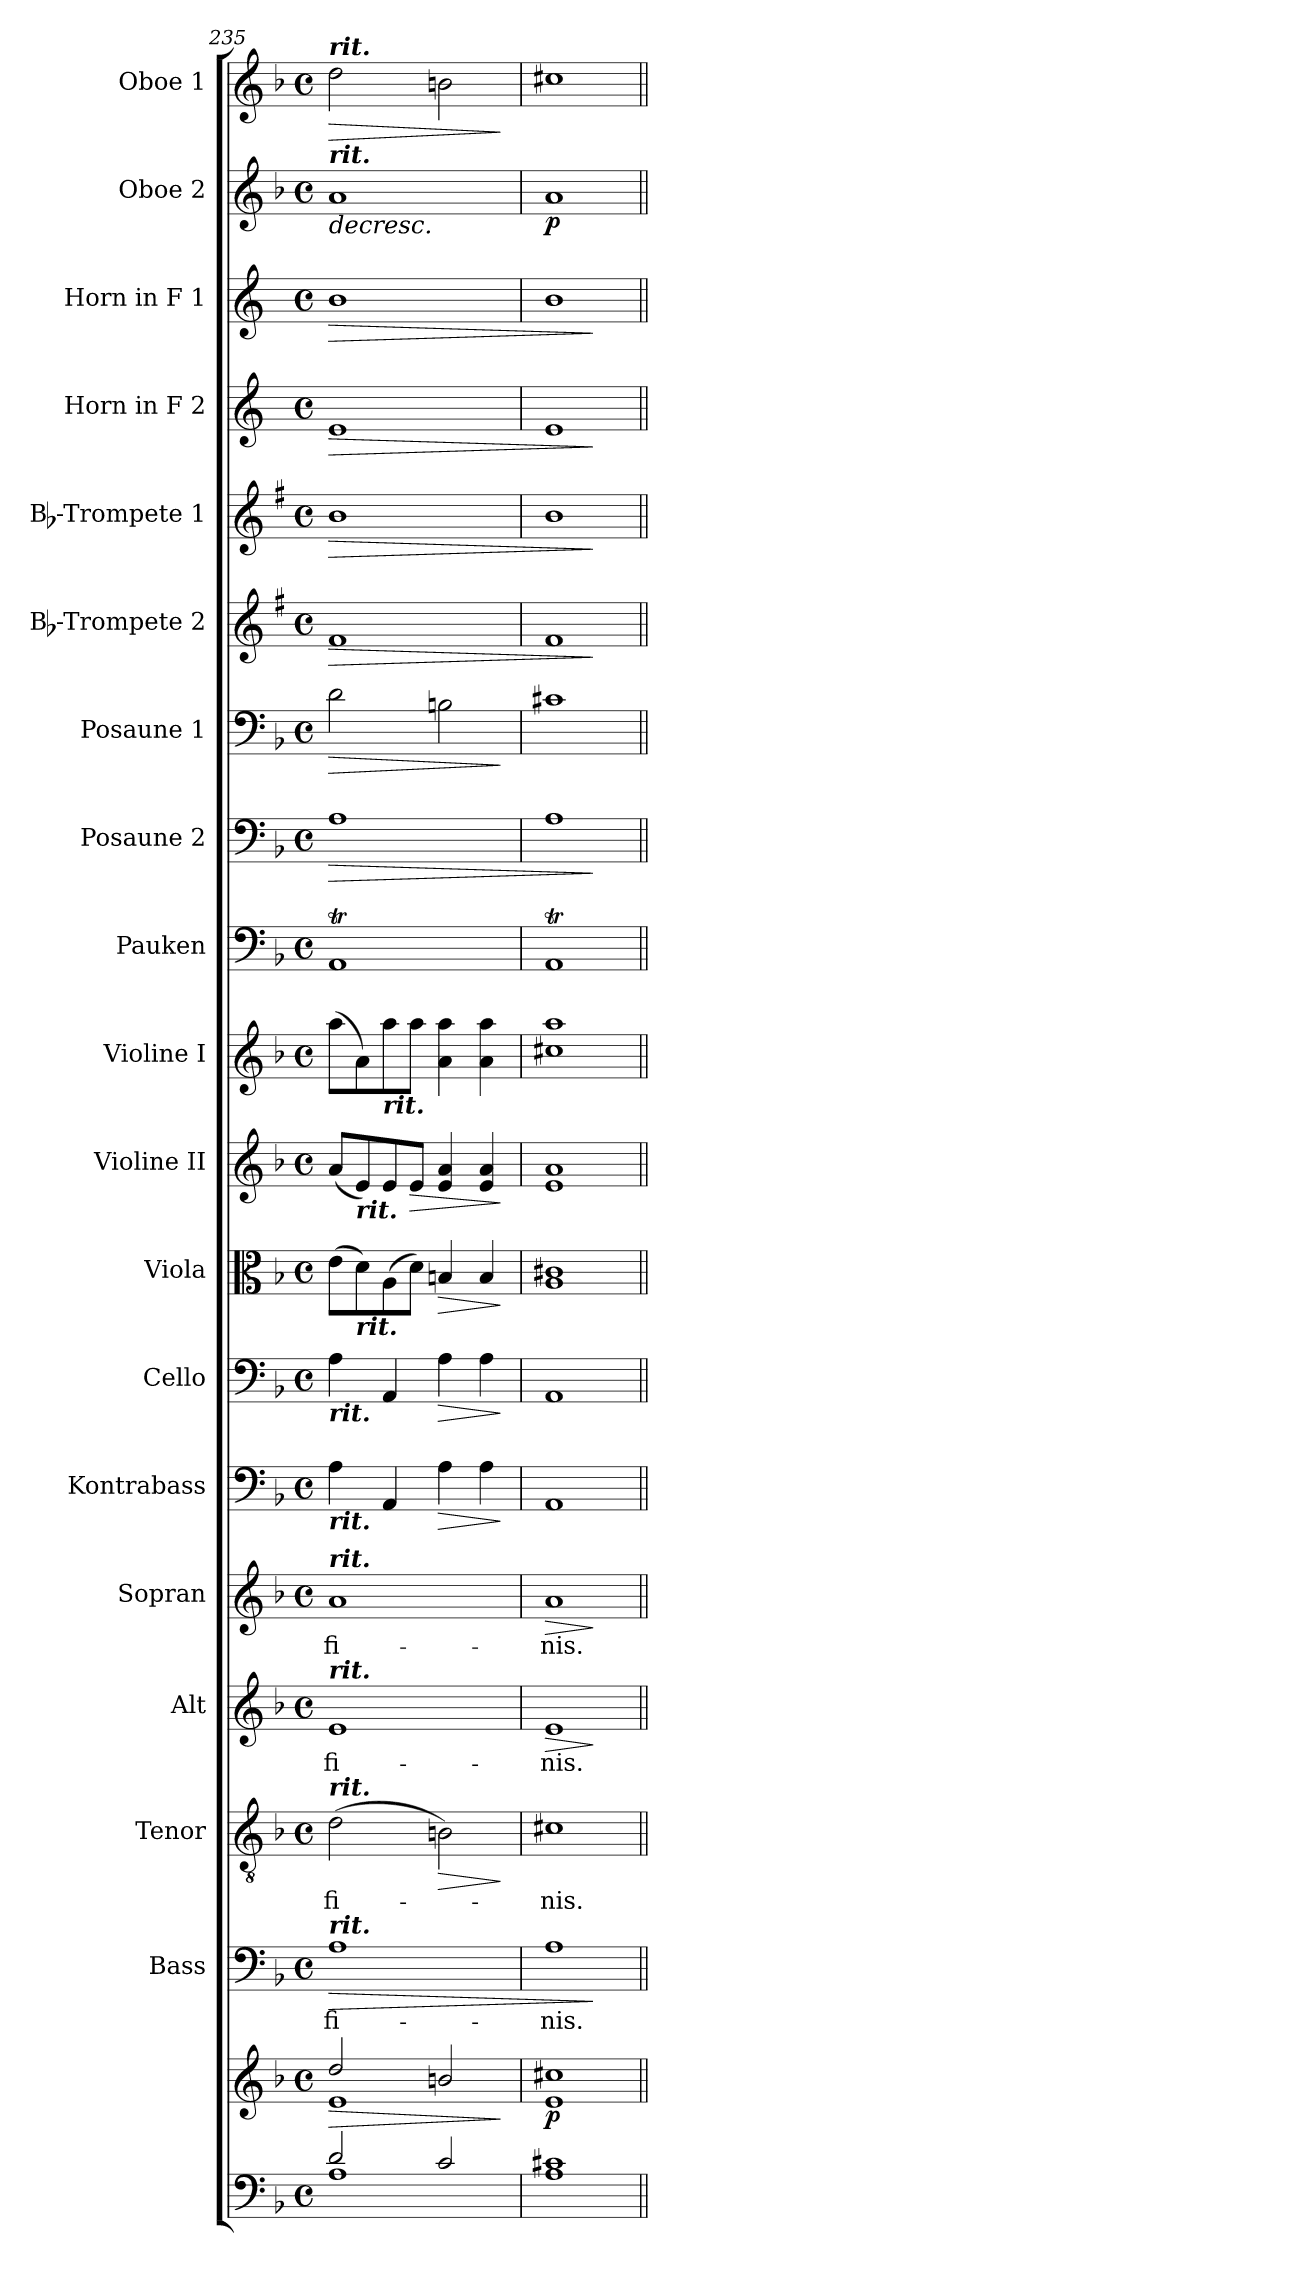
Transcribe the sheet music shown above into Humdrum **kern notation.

**kern	**kern	**dynam	**kern	**text	**dynam	**kern	**text	**dynam	**kern	**text	**dynam	**kern	**text	**dynam	**kern	**dynam	**kern	**dynam	**kern	**dynam	**kern	**dynam	**kern	**kern	**kern	**dynam	**kern	**dynam	**kern	**dynam	**kern	**dynam	**kern	**dynam	**kern	**dynam	**kern	**dynam	**kern	**dynam
*part19	*part19	*part19	*part18	*part18	*part18	*part17	*part17	*part17	*part16	*part16	*part16	*part15	*part15	*part15	*part14	*part14	*part13	*part13	*part12	*part12	*part11	*part11	*part10	*part9	*part8	*part8	*part7	*part7	*part6	*part6	*part5	*part5	*part4	*part4	*part3	*part3	*part2	*part2	*part1	*part1
*staff20	*staff19	*staff19/20	*staff18	*staff18	*staff18	*staff17	*staff17	*staff17	*staff16	*staff16	*staff16	*staff15	*staff15	*staff15	*staff14	*staff14	*staff13	*staff13	*staff12	*staff12	*staff11	*staff11	*staff10	*staff9	*staff8	*staff8	*staff7	*staff7	*staff6	*staff6	*staff5	*staff5	*staff4	*staff4	*staff3	*staff3	*staff2	*staff2	*staff1	*staff1
*	*	*	*I"Bass	*	*	*I"Tenor	*	*	*I"Alt	*	*	*I"Sopran	*	*	*I"Kontrabass	*	*I"Cello	*	*I"Viola	*	*I"Violine II	*	*I"Violine I	*I"Pauken	*I"Posaune 2	*	*I"Posaune 1	*	*I"Bb-Trompete 2	*	*I"Bb-Trompete 1	*	*I"Horn in F 2	*	*I"Horn in F 1	*	*I"Oboe 2	*	*I"Oboe 1	*
*	*	*	*I'B.	*	*	*I'T.	*	*	*I'A.	*	*	*I'S.	*	*	*I'Kb.	*	*	*	*I'Vla.	*	*I'Vl. II	*	*I'Vl. I	*I'Pk.	*I'Pos. 2	*	*I'Pos. 1	*	*I'Bb Trp. 2	*	*I'Bb Trp. 1	*	*	*	*	*	*I'Ob. 2	*	*I'Ob. 1	*
*clefF4	*clefG2	*	*clefF4	*	*	*clefGv2	*	*	*clefG2	*	*	*clefG2	*	*	*clefF4	*	*clefF4	*	*clefC3	*	*clefG2	*	*clefG2	*clefF4	*clefF4	*	*clefF4	*	*clefG2	*	*clefG2	*	*clefG2	*	*clefG2	*	*clefG2	*	*clefG2	*
*	*	*	*	*	*	*	*	*	*	*	*	*	*	*	*ITrd7c12	*	*	*	*	*	*	*	*	*	*	*	*	*	*ITrd1c2	*	*ITrd1c2	*	*ITrd4c7	*	*ITrd4c7	*	*	*	*	*
*k[b-]	*k[b-]	*	*k[b-]	*	*	*k[b-]	*	*	*k[b-]	*	*	*k[b-]	*	*	*k[b-]	*	*k[b-]	*	*k[b-]	*	*k[b-]	*	*k[b-]	*k[b-]	*k[b-]	*	*k[b-]	*	*k[b-]	*	*k[b-]	*	*k[b-]	*	*k[b-]	*	*k[b-]	*	*k[b-]	*
*F:	*F:	*	*F:	*	*	*F:	*	*	*F:	*	*	*F:	*	*	*F:	*	*F:	*	*F:	*	*F:	*	*F:	*F:	*F:	*	*F:	*	*F:	*	*F:	*	*F:	*	*F:	*	*F:	*	*F:	*
*M4/4	*M4/4	*	*M4/4	*	*	*M4/4	*	*	*M4/4	*	*	*M4/4	*	*	*M4/4	*	*M4/4	*	*M4/4	*	*M4/4	*	*M4/4	*M4/4	*M4/4	*	*M4/4	*	*M4/4	*	*M4/4	*	*M4/4	*	*M4/4	*	*M4/4	*	*M4/4	*
*met(c)	*met(c)	*	*met(c)	*	*	*met(c)	*	*	*met(c)	*	*	*met(c)	*	*	*met(c)	*	*met(c)	*	*met(c)	*	*met(c)	*	*met(c)	*met(c)	*met(c)	*	*met(c)	*	*met(c)	*	*met(c)	*	*met(c)	*	*met(c)	*	*met(c)	*	*met(c)	*
=235	=235	=235	=235	=235	=235	=235	=235	=235	=235	=235	=235	=235	=235	=235	=235	=235	=235	=235	=235	=235	=235	=235	=235	=235	=235	=235	=235	=235	=235	=235	=235	=235	=235	=235	=235	=235	=235	=235	=235	=235
*^	*	*	*	*	*	*	*	*	*	*	*	*	*	*	*	*	*	*	*	*	*	*	*	*	*	*	*	*	*	*	*	*	*	*	*	*	*	*	*	*
!	!	!	!	!	!	!	!	!	!	!	!	!	!	!	!	!	!	!	!	!	!	!	!	!	!	!	!	!	!	!	!	!	!	!	!	!	!	!	!	!LO:TX:a:Bi:t=rit.	!
!	!	!	!	!	!	!	!	!	!	!	!	!	!	!	!	!	!	!	!	!	!	!	!	!	!	!	!	!	!	!	!	!	!	!	!	!	!	!LO:TX:a:Bi:t=rit.	!	!	!
!	!	!	!	!	!	!	!	!	!	!	!	!	!	!	!	!	!	!LO:TX:b:Bi:t=rit.	!	!	!	!	!	!	!	!	!	!	!	!	!	!	!	!	!	!	!	!	!	!	!
!	!	!	!	!	!	!	!	!	!	!	!	!	!	!	!	!LO:TX:b:Bi:t=rit.	!	!	!	!	!	!	!	!	!	!	!	!	!	!	!	!	!	!	!	!	!	!	!	!	!
!	!	!	!	!	!	!	!	!	!	!	!	!	!LO:TX:a:Bi:t=rit.	!	!	!	!	!	!	!	!	!	!	!	!	!	!	!	!	!	!	!	!	!	!	!	!	!	!	!	!
!	!	!	!	!	!	!	!	!	!	!LO:TX:a:Bi:t=rit.	!	!	!	!	!	!	!	!	!	!	!	!	!	!	!	!	!	!	!	!	!	!	!	!	!	!	!	!	!	!	!
!	!	!	!	!	!	!	!LO:TX:a:Bi:t=rit.	!	!	!	!	!	!	!	!	!	!	!	!	!	!	!	!	!	!	!	!	!	!	!	!	!	!	!	!	!	!	!	!	!	!
!	!	!	!	!LO:TX:a:Bi:t=rit.	!	!	!	!	!	!	!	!	!	!	!	!	!	!	!	!	!	!	!	!	!	!	!	!	!	!	!	!	!	!	!	!	!	!	!	!	!
!	!	!LO:TX:a:Bi:t=rit.	!	!	!	!	!	!	!	!	!	!	!	!	!	!	!	!	!	!	!	!	!	!	!	!	!	!	!	!	!	!	!	!	!	!	!	!	!	!	!
!	!	!	!LO:HP:b	!	!LO:LY:b	!LO:HP:b	!	!LO:LY:b	!	!	!LO:LY:b	!	!	!LO:LY:b	!	!	!	!	!	!	!	!	!	!	!	!	!LO:HP:b	!	!LO:HP:b	!	!LO:HP:b	!	!LO:HP:b	!	!LO:HP:b	!	!LO:HP:b	!	!LO:HP:b	!	!LO:HP:b
*	*	*^	*	*	*	*	*	*	*	*	*	*	*	*	*	*	*	*	*	*	*	*	*	*	*	*	*	*	*	*	*	*	*	*	*	*	*	*	*	*	*
2d/	1A	2dd/	1e	>	1A	fi-	>	(>2d\	fi-	.	1e	fi-	.	1a	fi-	.	4AA\	.	4A\	.	(>8e\L	.	(<8a/L	.	(>8aa\L	1AAt	1A	>	2d\	>	1e	>	1a	>	1A	>	1e	>	1a	>	2dd\	>
!	!	!	!	!	!	!	!	!	!	!	!	!	!	!	!	!	!	!	!	!	!	!	!LO:TX:b:Bi:t=rit.	!	!	!	!	!	!	!	!	!	!	!	!	!	!	!	!	!	!	!
!	!	!	!	!	!	!	!	!	!	!	!	!	!	!	!	!	!	!	!	!	!LO:TX:b:Bi:t=rit.	!	!	!	!	!	!	!	!	!	!	!	!	!	!	!	!	!	!	!	!	!
.	.	.	.	.	.	.	.	.	.	.	.	.	.	.	.	.	.	.	.	.	8d\)	.	8e/)	.	8a\)	.	.	.	.	.	.	.	.	.	.	.	.	.	.	.	.	.
!	!	!	!	!	!	!	!	!	!	!	!	!	!	!	!	!	!	!	!	!	!	!	!	!	!LO:TX:b:Bi:t=rit.	!	!	!	!	!	!	!	!	!	!	!	!	!	!	!	!	!
.	.	.	.	.	.	.	.	.	.	.	.	.	.	.	.	.	4AAA/	.	4AA/	.	(>8A\	.	8e/	.	8aa\	.	.	.	.	.	.	.	.	.	.	.	.	.	.	.	.	.
!	!	!	!	!	!	!	!	!	!	!	!	!	!	!	!	!	!	!	!	!	!	!	!	!LO:HP:b	!	!	!	!	!	!	!	!	!	!	!	!	!	!	!	!	!	!
.	.	.	.	.	.	.	.	.	.	.	.	.	.	.	.	.	.	.	.	.	8d\J)	.	8e/J	>	8aa\J	.	.	.	.	.	.	.	.	.	.	.	.	.	.	.	.	.
!	!	!	!	!	!	!	!	!	!	!LO:HP:b	!	!	!	!	!	!	!	!LO:HP:b	!	!LO:HP:b	!	!LO:HP:b	!	!	!	!	!	!	!	!	!	!	!	!	!	!	!	!	!	!	!	!
2c/	.	2bn/	.	.	.	.	.	2Bn\)	.	>	.	.	.	.	.	.	4AA\	>	4A\	>	4Bn/	>	4e/ 4a/	.	4a\ 4aa\	.	.	.	2Bn\	.	.	.	.	.	.	.	.	.	.	.	2bn\	.
.	.	.	.	.	.	.	.	.	.	.	.	.	.	.	.	.	4AA\	.	4A\	.	4B/	.	4e/ 4a/	.	4a\ 4aa\	.	.	.	.	.	.	.	.	.	.	.	.	.	.	.	.	.
*v	*v	*	*	*	*	*	*	*	*	*	*	*	*	*	*	*	*	*	*	*	*	*	*	*	*	*	*	*	*	*	*	*	*	*	*	*	*	*	*	*	*	*
*	*v	*v	*	*	*	*	*	*	*	*	*	*	*	*	*	*	*	*	*	*	*	*	*	*	*	*	*	*	*	*	*	*	*	*	*	*	*	*	*	*	*
.	.	]	.	.	.	.	.	]	.	.	.	.	.	.	.	]	.	]	.	]	.	]	.	.	.	.	.	]	.	.	.	.	.	.	.	.	.	.	.	]
=236	=236	=236	=236	=236	=236	=236	=236	=236	=236	=236	=236	=236	=236	=236	=236	=236	=236	=236	=236	=236	=236	=236	=236	=236	=236	=236	=236	=236	=236	=236	=236	=236	=236	=236	=236	=236	=236	=236	=236	=236
*^	*^	*	*	*	*	*	*	*	*	*	*	*	*	*	*	*	*	*	*	*	*	*	*	*	*	*	*	*	*	*	*	*	*	*	*	*	*	*	*	*
!	!	!	!	!LO:DY:b	!	!LO:LY:b	!	!	!LO:LY:b	!	!	!LO:LY:b	!LO:HP:b	!	!LO:LY:b	!LO:HP:b	!	!	!	!	!	!	!	!	!	!	!	!	!	!	!	!	!	!	!	!	!	!	!	!LO:DY:b	!	!
1c#X	1A	1cc#X	1e	p	1A	-nis.	.	1c#X	-nis.	.	1e	-nis.	>	1a	-nis.	>	1AAA	.	1AA	.	1A 1c#X	.	1e 1a	.	1cc#X 1aa	1AAt	1A	.	1c#X	.	1e	.	1a	.	1A	.	1e	.	1a	p	1cc#X	.
*v	*v	*	*	*	*	*	*	*	*	*	*	*	*	*	*	*	*	*	*	*	*	*	*	*	*	*	*	*	*	*	*	*	*	*	*	*	*	*	*	*	*	*
*	*v	*v	*	*	*	*	*	*	*	*	*	*	*	*	*	*	*	*	*	*	*	*	*	*	*	*	*	*	*	*	*	*	*	*	*	*	*	*	*	*	*
.	.	.	.	.	]	.	.	.	.	.	]	.	.	]	.	.	.	.	.	.	.	.	.	.	.	]	.	.	.	]	.	]	.	]	.	]	.	]	.	.
=||	=||	=||	=||	=||	=||	=||	=||	=||	=||	=||	=||	=||	=||	=||	=||	=||	=||	=||	=||	=||	=||	=||	=||	=||	=||	=||	=||	=||	=||	=||	=||	=||	=||	=||	=||	=||	=||	=||	=||	=||
*-	*-	*-	*-	*-	*-	*-	*-	*-	*-	*-	*-	*-	*-	*-	*-	*-	*-	*-	*-	*-	*-	*-	*-	*-	*-	*-	*-	*-	*-	*-	*-	*-	*-	*-	*-	*-	*-	*-	*-	*-
